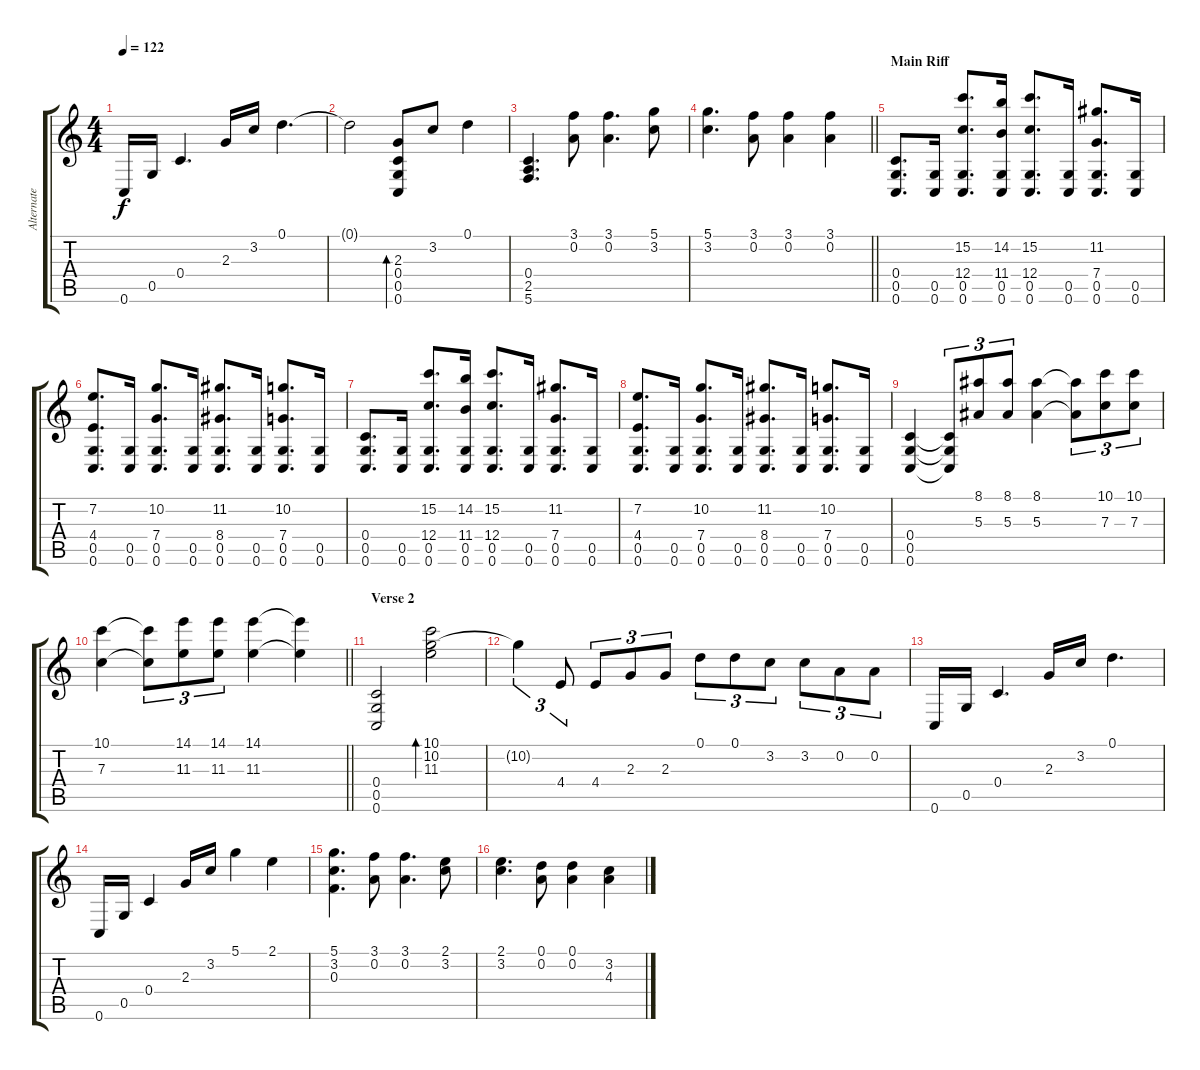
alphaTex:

\track ("Alternate Guitar" "Alternate ") {instrument acousticguitarsteel}
\staff {score tabs}
\tuning (D4 A3 F3 C3 G2 C2) {hide}
\ts (4 4)
\tempo 122
\clef g2
\ks c
0.6.16{dy f} 0.5.16 0.4.4{d} 2.3.16 3.2.16 0.1.4{d} |
0.1{t}.2 (2.3 0.4 0.5 0.6).8{bd 240} 3.2.8 0.1.4 |
(0.4 2.5 5.6).4{d} (3.1 0.2).8 (3.1 0.2).4{d} (5.1 3.2).8 |
\barLineRight lightlight
(5.1 3.2).4{d} (3.1 0.2).8 (3.1 0.2).4 (3.1 0.2).4 |
\section ("" "Main Riff")
(0.4 0.5 0.6).8{d} (0.5 0.6).16 (15.2 12.4 0.5 0.6).8{d} (14.2 11.4 0.5 0.6).16 (15.2 12.4 0.5 0.6).8{d} (0.5 0.6).16 (11.2 7.4 0.5 0.6).8{d} (0.5 0.6).16 |
(7.2 4.4 0.5 0.6).8{d} (0.5 0.6).16 (10.2 7.4 0.5 0.6).8{d} (0.5 0.6).16 (11.2 8.4 0.5 0.6).8{d} (0.5 0.6).16 (10.2 7.4 0.5 0.6).8{d} (0.5 0.6).16 |
(0.4 0.5 0.6).8{d} (0.5 0.6).16 (15.2 12.4 0.5 0.6).8{d} (14.2 11.4 0.5 0.6).16 (15.2 12.4 0.5 0.6).8{d} (0.5 0.6).16 (11.2 7.4 0.5 0.6).8{d} (0.5 0.6).16 |
(7.2 4.4 0.5 0.6).8{d} (0.5 0.6).16 (10.2 7.4 0.5 0.6).8{d} (0.5 0.6).16 (11.2 8.4 0.5 0.6).8{d} (0.5 0.6).16 (10.2 7.4 0.5 0.6).8{d} (0.5 0.6).16 |
(0.4 0.5 0.6).4 (0.4{t} 0.5{t} 0.6{t}).8{tu (3 2)} (8.1 5.3).8{tu (3 2)} (8.1 5.3).8{tu (3 2)} (8.1 5.3).4 (8.1{t} 5.3{t}).8{tu (3 2)} (10.1 7.3).8{tu (3 2)} (10.1 7.3).8{tu (3 2)} |
\barLineRight lightlight
(10.1 7.3).4 (10.1{t} 7.3{t}).8{tu (3 2)} (14.1 11.3).8{tu (3 2)} (14.1 11.3).8{tu (3 2)} (14.1 11.3).4 (14.1{t} 11.3{t}).4 |
\section ("" "Verse 2")
(0.4 0.5 0.6).2 (10.1 10.2 11.3).2{bd 480} |
10.2{t}.4{tu (3 2)} 4.4.8{tu (3 2)} 4.4.8{tu (3 2)} 2.3.8{tu (3 2)} 2.3.8{tu (3 2)} 0.1.8{tu (3 2)} 0.1.8{tu (3 2)} 3.2.8{tu (3 2)} 3.2.8{tu (3 2)} 0.2.8{tu (3 2)} 0.2.8{tu (3 2)} |
0.6.16 0.5.16 0.4.4{d} 2.3.16 3.2.16 0.1.4{d} |
0.6.16 0.5.16 0.4.4 2.3.16 3.2.16 5.1.4 2.1.4 |
(5.1 3.2 0.3).4{d} (3.1 0.2).8 (3.1 0.2).4{d} (2.1 3.2).8 |
(2.1 3.2).4{d} (0.1 0.2).8 (0.1 0.2).4 (3.2 4.3).4
